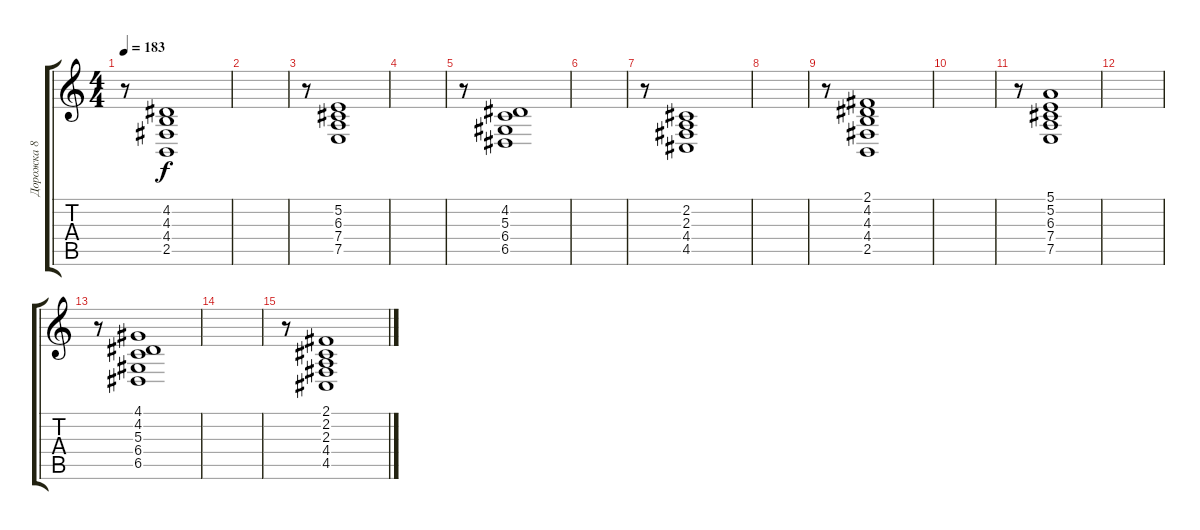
\track ("Дорожка 8" "Дорожка 8") {instrument pad8sweep}
\staff {score tabs}
\tuning (E4 B3 G3 D3 A2 E2) {hide}
\ts (4 4)
\tempo 183
\clef g2
\ks c
r.8{dy f} (4.2 4.3 4.4 2.5).1 |
|
r.8 (5.2 6.3 7.4 7.5).1 |
|
r.8 (4.2 5.3 6.4 6.5).1 |
|
r.8 (2.2 2.3 4.4 4.5).1 |
|
r.8 (2.1 4.2 4.3 4.4 2.5).1 |
|
r.8 (5.1 5.2 6.3 7.4 7.5).1 |
|
r.8 (4.1 4.2 5.3 6.4 6.5).1 |
|
r.8 (2.1 2.2 2.3 4.4 4.5).1
